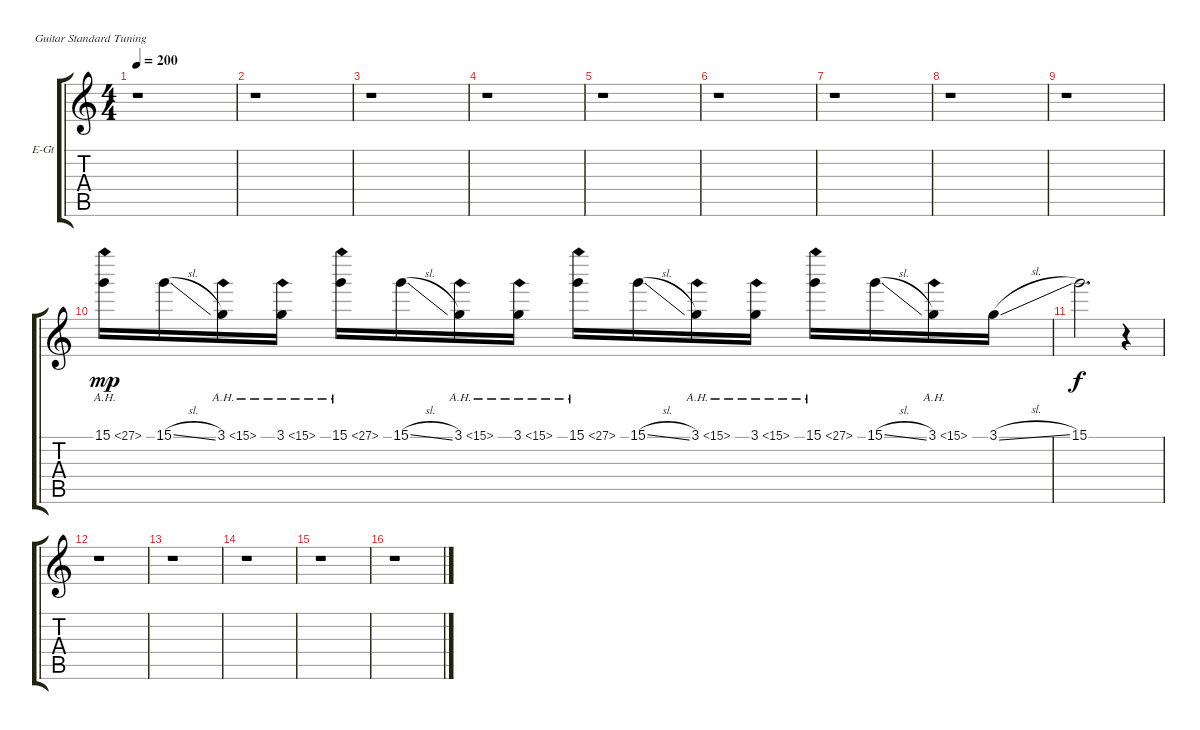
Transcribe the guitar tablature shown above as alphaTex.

\bracketExtendMode groupsimilarinstruments
\firstSystemTrackNameOrientation horizontal
\otherSystemsTrackNameOrientation horizontal
\track ("Lead 1" "E-Gt") {instrument overdrivenguitar}
\staff {score tabs}
\tuning (E4 B3 G3 D3 A2 E2)
\ts (4 4)
\tempo 200
\clef g2
\ks aminor
r.1{dy f} |
r.1 |
r.1 |
r.1 |
r.1 |
r.1 |
r.1 |
r.1 |
r.1 |
15.1{ah 12}.16{dy mp} 15.1{sl}.16 3.1{ah 12}.16 3.1{ah 12}.16 15.1{ah 12}.16 15.1{sl}.16 3.1{ah 12}.16 3.1{ah 12}.16 15.1{ah 12}.16 15.1{sl}.16 3.1{ah 12}.16 3.1{ah 12}.16 15.1{ah 12}.16 15.1{sl}.16 3.1{ah 12}.16 3.1{sl}.16 |
15.1.2{d dy f} r.4 |
r.1 |
r.1 |
r.1 |
r.1 |
r.1
